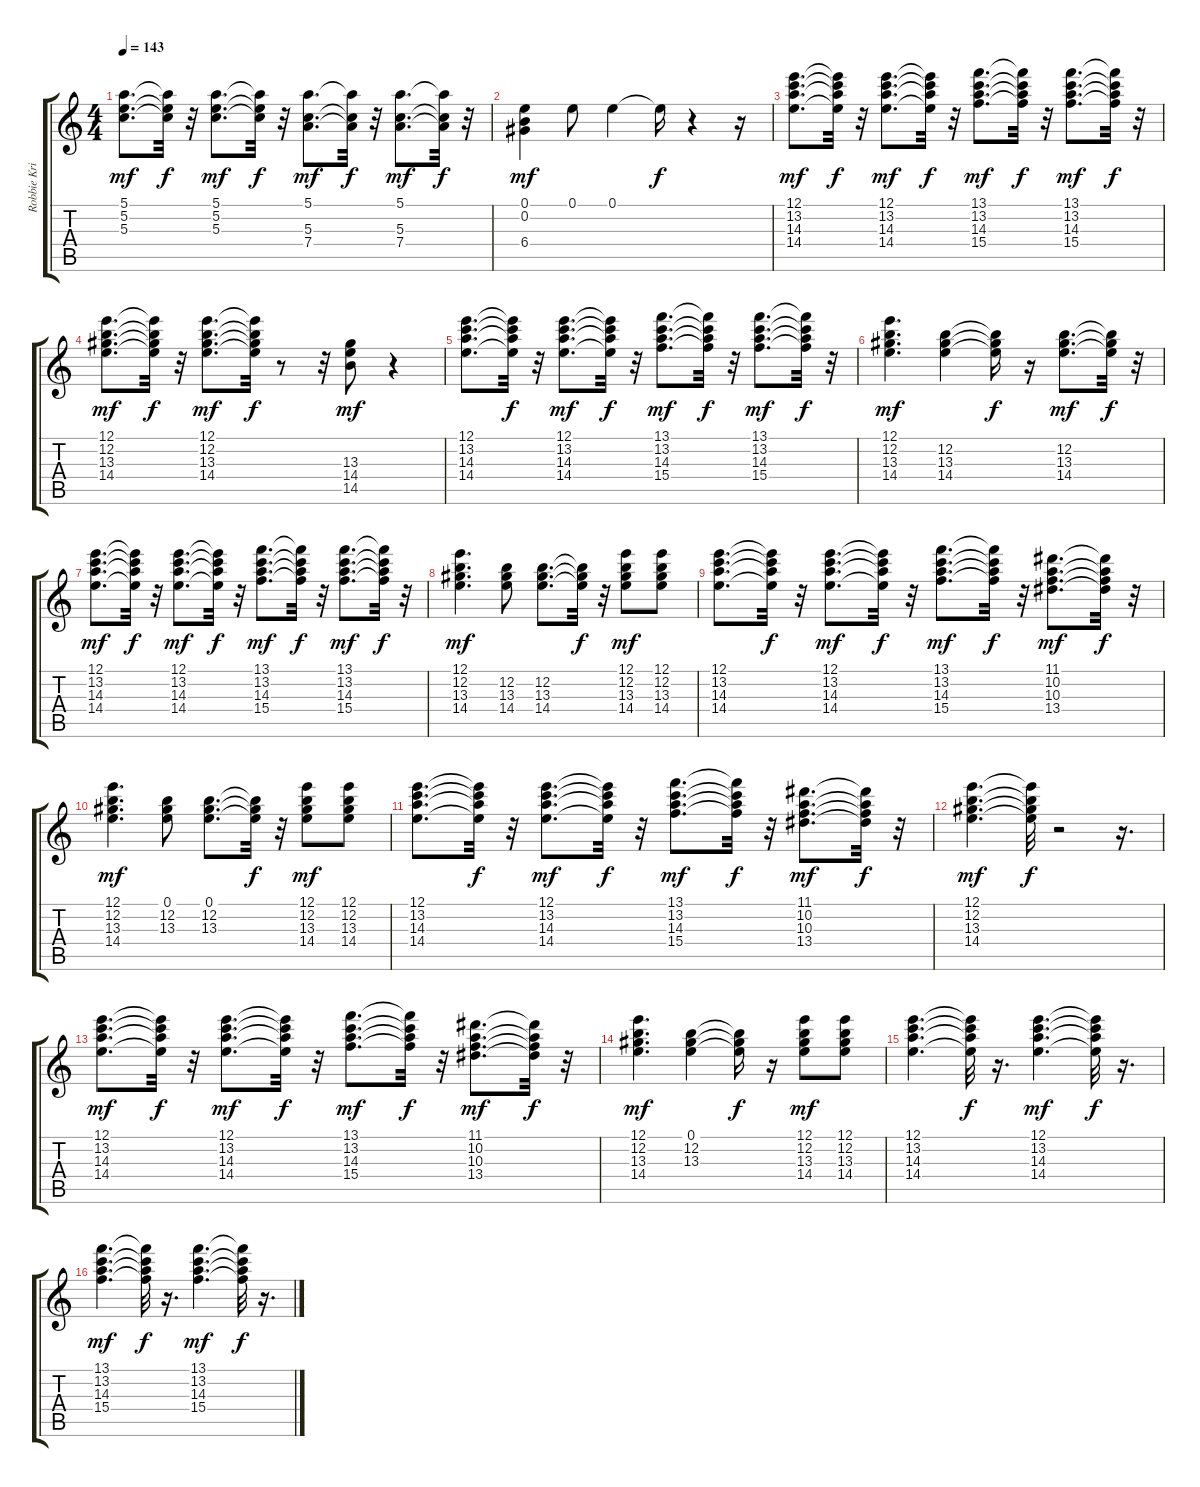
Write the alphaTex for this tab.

\track ("Robbie Krieger" "Robbie Kri") {instrument electricguitarjazz}
\staff {score tabs}
\tuning (E4 B3 G3 D3 A2 E2) {hide}
\ts (4 4)
\tempo 143
\clef g2
\ks c
(5.1 5.2 5.3).8{d dy mf} (5.1{t} 5.2{t} 5.3{t}).32{dy f} r.32 (5.1 5.2 5.3).8{d dy mf} (5.1{t} 5.2{t} 5.3{t}).32{dy f} r.32 (5.1 5.3 7.4).8{d dy mf} (5.1{t} 5.3{t} 7.4{t}).32{dy f} r.32 (5.1 5.3 7.4).8{d dy mf} (5.1{t} 5.3{t} 7.4{t}).32{dy f} r.32 |
(0.1 0.2 6.4).4{dy mf} 0.1.8 0.1.4 0.1{t}.16{dy f} r.4 r.16 |
(12.1 13.2 14.3 14.4).8{d dy mf} (12.1{t} 13.2{t} 14.3{t} 14.4{t}).32{dy f} r.32 (12.1 13.2 14.3 14.4).8{d dy mf} (12.1{t} 13.2{t} 14.3{t} 14.4{t}).32{dy f} r.32 (13.1 13.2 14.3 15.4).8{d dy mf} (13.1{t} 13.2{t} 14.3{t} 15.4{t}).32{dy f} r.32 (13.1 13.2 14.3 15.4).8{d dy mf} (13.1{t} 13.2{t} 14.3{t} 15.4{t}).32{dy f} r.32 |
(12.1 12.2 13.3 14.4).8{d dy mf} (12.1{t} 12.2{t} 13.3{t} 14.4{t}).32{dy f} r.32 (12.1 12.2 13.3 14.4).8{d dy mf} (12.1{t} 12.2{t} 13.3{t} 14.4{t}).32{dy f} r.8 r.32 (13.3 14.4 14.5).8{dy mf} r.4 |
(12.1 13.2 14.3 14.4).8{d} (12.1{t} 13.2{t} 14.3{t} 14.4{t}).32{dy f} r.32 (12.1 13.2 14.3 14.4).8{d dy mf} (12.1{t} 13.2{t} 14.3{t} 14.4{t}).32{dy f} r.32 (13.1 13.2 14.3 15.4).8{d dy mf} (13.1{t} 13.2{t} 14.3{t} 15.4{t}).32{dy f} r.32 (13.1 13.2 14.3 15.4).8{d dy mf} (13.1{t} 13.2{t} 14.3{t} 15.4{t}).32{dy f} r.32 |
(12.1 12.2 13.3 14.4).4{d dy mf} (12.2 13.3 14.4).4 (12.2{t} 13.3{t} 14.4{t}).16{dy f} r.16 (12.2 13.3 14.4).8{d dy mf} (12.2{t} 13.3{t} 14.4{t}).32{dy f} r.32 |
(12.1 13.2 14.3 14.4).8{d dy mf} (12.1{t} 13.2{t} 14.3{t} 14.4{t}).32{dy f} r.32 (12.1 13.2 14.3 14.4).8{d dy mf} (12.1{t} 13.2{t} 14.3{t} 14.4{t}).32{dy f} r.32 (13.1 13.2 14.3 15.4).8{d dy mf} (13.1{t} 13.2{t} 14.3{t} 15.4{t}).32{dy f} r.32 (13.1 13.2 14.3 15.4).8{d dy mf} (13.1{t} 13.2{t} 14.3{t} 15.4{t}).32{dy f} r.32 |
(12.1 12.2 13.3 14.4).4{d dy mf} (12.2 13.3 14.4).8 (12.2 13.3 14.4).8{d} (12.2{t} 13.3{t} 14.4{t}).32{dy f} r.32 (12.1 12.2 13.3 14.4).8{dy mf} (12.1 12.2 13.3 14.4).8 |
(12.1 13.2 14.3 14.4).8{d} (12.1{t} 13.2{t} 14.3{t} 14.4{t}).32{dy f} r.32 (12.1 13.2 14.3 14.4).8{d dy mf} (12.1{t} 13.2{t} 14.3{t} 14.4{t}).32{dy f} r.32 (13.1 13.2 14.3 15.4).8{d dy mf} (13.1{t} 13.2{t} 14.3{t} 15.4{t}).32{dy f} r.32 (11.1 10.2 10.3 13.4).8{d dy mf} (11.1{t} 10.2{t} 10.3{t} 13.4{t}).32{dy f} r.32 |
(12.1 12.2 13.3 14.4).4{d dy mf} (0.1 12.2 13.3).8 (0.1 12.2 13.3).8{d} (0.1{t} 12.2{t} 13.3{t}).32{dy f} r.32 (12.1 12.2 13.3 14.4).8{dy mf} (12.1 12.2 13.3 14.4).8 |
(12.1 13.2 14.3 14.4).8{d} (12.1{t} 13.2{t} 14.3{t} 14.4{t}).32{dy f} r.32 (12.1 13.2 14.3 14.4).8{d dy mf} (12.1{t} 13.2{t} 14.3{t} 14.4{t}).32{dy f} r.32 (13.1 13.2 14.3 15.4).8{d dy mf} (13.1{t} 13.2{t} 14.3{t} 15.4{t}).32{dy f} r.32 (11.1 10.2 10.3 13.4).8{d dy mf} (11.1{t} 10.2{t} 10.3{t} 13.4{t}).32{dy f} r.32 |
(12.1 12.2 13.3 14.4).4{d dy mf} (12.1{t} 12.2{t} 13.3{t} 14.4{t}).32{dy f} r.2 r.16{d} |
(12.1 13.2 14.3 14.4).8{d dy mf} (12.1{t} 13.2{t} 14.3{t} 14.4{t}).32{dy f} r.32 (12.1 13.2 14.3 14.4).8{d dy mf} (12.1{t} 13.2{t} 14.3{t} 14.4{t}).32{dy f} r.32 (13.1 13.2 14.3 15.4).8{d dy mf} (13.1{t} 13.2{t} 14.3{t} 15.4{t}).32{dy f} r.32 (11.1 10.2 10.3 13.4).8{d dy mf} (11.1{t} 10.2{t} 10.3{t} 13.4{t}).32{dy f} r.32 |
(12.1 12.2 13.3 14.4).4{d dy mf} (0.1 12.2 13.3).4 (0.1{t} 12.2{t} 13.3{t}).16{dy f} r.16 (12.1 12.2 13.3 14.4).8{dy mf} (12.1 12.2 13.3 14.4).8 |
(12.1 13.2 14.3 14.4).4{d} (12.1{t} 13.2{t} 14.3{t} 14.4{t}).32{dy f} r.16{d} (12.1 13.2 14.3 14.4).4{d dy mf} (12.1{t} 13.2{t} 14.3{t} 14.4{t}).32{dy f} r.16{d} |
(13.1 13.2 14.3 15.4).4{d dy mf} (13.1{t} 13.2{t} 14.3{t} 15.4{t}).32{dy f} r.16{d} (13.1 13.2 14.3 15.4).4{d dy mf} (13.1{t} 13.2{t} 14.3{t} 15.4{t}).32{dy f} r.16{d}
